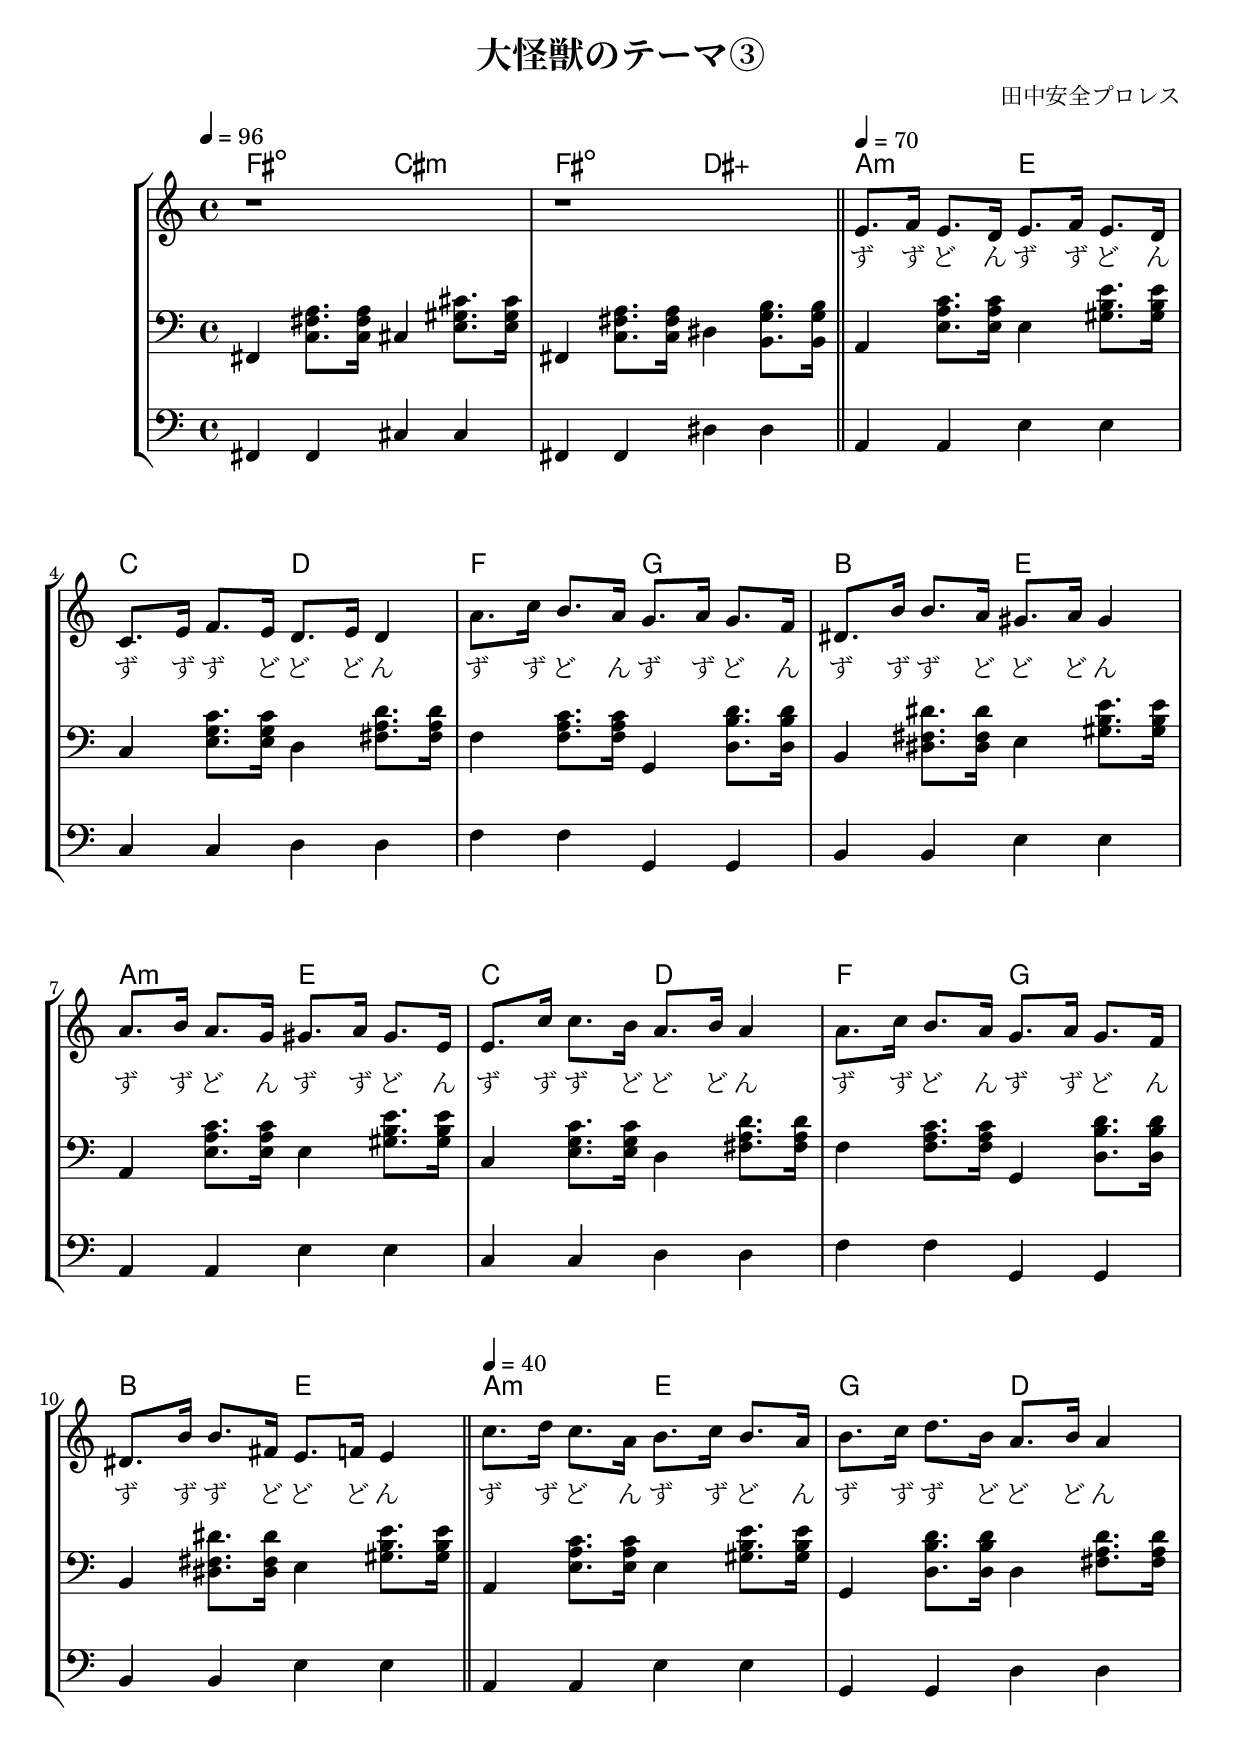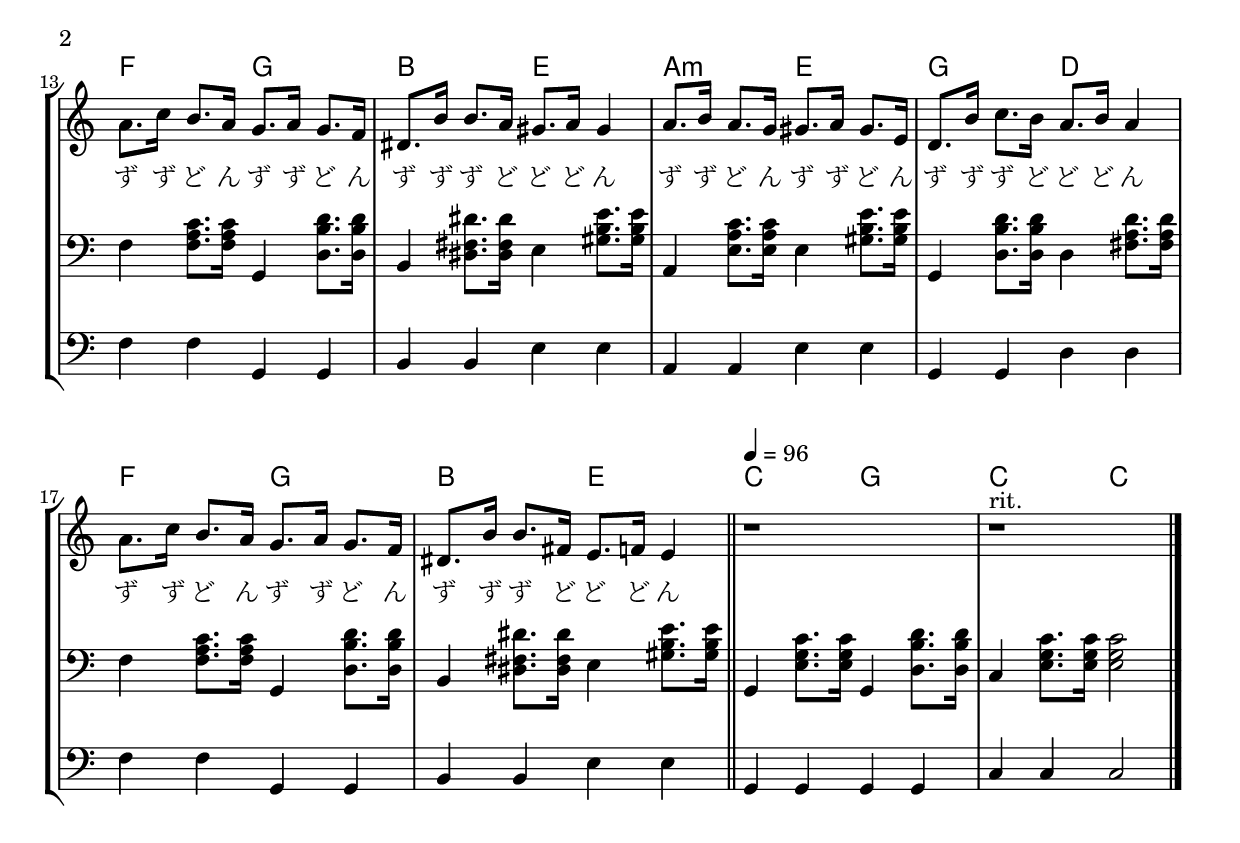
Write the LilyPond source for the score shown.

\version "2.12.1"

\header {
	title = \markup {大怪獣のテーマ③}
	composer = \markup \center-column {田中安全プロレス}
}

harmony = \chordmode {
	fis2:dim cis:m fis:dim dis:aug 

	a:m e c d f g b e a:m e c d f g b e 

	a:m e g d f g b e a:m e g d f g b e 

	c g c c 
}

melody = {
	\key c \major
	\tempo 4 = 96
	r1 | r1   
	\set Staff.midiInstrument = #"Choir Aahs"
		\tempo 4 = 70
 e'8.  f'16  e'8.  d'16  e'8.  f'16  e'8.  d'16 
	c'8.  e'16  f'8.  e'16  d'8.  e'16  d'4 
	a'8.  c''16  b'8.  a'16  g'8.  a'16  g'8.  f'16 
	dis'8.  b'16  b'8.  a'16  gis'8.  a'16  gis'4 
	a'8.  b'16  a'8.  g'16  gis'8.  a'16  gis'8.  e'16 
	e'8.  c''16  c''8.  b'16  a'8.  b'16  a'4 
	a'8.  c''16  b'8.  a'16  g'8.  a'16  g'8.  f'16 
	dis'8.  b'16  b'8.  fis'16  e'8.  f'16  e'4
	\set Staff.midiInstrument = #"Choir Aahs"
		\tempo 4 = 40
 c''8.  d''16  c''8.  a'16  b'8.  c''16  b'8.  a'16 
	b'8.  c''16  d''8.  b'16  a'8.  b'16  a'4 
	a'8.  c''16  b'8.  a'16  g'8.  a'16  g'8.  f'16 
	dis'8.  b'16  b'8.  a'16  gis'8.  a'16  gis'4 
	a'8.  b'16  a'8.  g'16  gis'8.  a'16  gis'8.  e'16 
	d'8.  b'16  c''8.  b'16  a'8.  b'16  a'4 
	a'8.  c''16  b'8.  a'16  g'8.  a'16  g'8.  f'16 
	dis'8.  b'16  b'8.  fis'16  e'8.  f'16  e'4
	\tempo 4 = 96
	r1 | r1^"rit." \bar "|."
}

words = \lyricmode {
	
	ず  ず  ど  ん  ず  ず  ど  ん  ず  ず  ず  ど  ど  ど  ん  ず  ず  ど  ん  ず  ず  ど  ん  ず  ず  ず  ど  ど  ど  ん  ず  ず  ど  ん  ず  ず  ど  ん  ず  ず  ず  ど  ど  ど  ん  ず  ず  ど  ん  ず  ず  ど  ん  ず  ず  ず  ど  ど  ど  ん  
	ず  ず  ど  ん  ず  ず  ど  ん  ず  ず  ず  ど  ど  ど  ん  ず  ず  ど  ん  ず  ず  ど  ん  ず  ず  ず  ど  ど  ど  ん  ず  ず  ど  ん  ず  ず  ど  ん  ず  ず  ず  ど  ど  ど  ん  ず  ず  ど  ん  ず  ず  ど  ん  ず  ず  ず  ど  ど  ど  ん  
	
}

tempochange = {
	\tempo 4 = 96
	r1 | r1 \bar "||"
	\tempo 4 = 70
	r1 | r1 | r1 | r1 | r1 | r1 | r1 | r1 \bar "||"
	\tempo 4 = 40
	r1 | r1 | r1 | r1 | r1 | r1 | r1 | r1 \bar "||"
	\tempo 4 = 96
	r1 | \tempo 4 = 72 r2 \tempo 4 = 64 r2 \bar "|."
}

mainacc = {
	\clef bass
	\set Staff.midiInstrument = #"String Ensemble 1"
	\key c \major
	\tempo 4 = 96
	fis,4 <c fis a>8. <c fis a>16
	cis4 <e gis cis'>8. <e gis cis'>16
	fis,4 <c fis a>8. <c fis a>16
	dis4 <b, g b>8. <b, g b>16
	\bar "||"

	\set Staff.midiInstrument = #"Violin"
	\tempo 4 = 70
	a,4 <e a c'>8. <e a c'>16
	e4 <gis b e'>8. <gis b e'>16
	c4 <e g c'>8. <e g c'>16
	d4 <fis a d'>8. <fis a d'>16
	f4 <f a c'>8. <f a c'>16
	g,4 <d b d'>8. <d b d'>16
	b,4 <dis fis dis'>8. <dis fis dis'>16
	e4 <gis b e'>8. <gis b e'>16
	a,4 <e a c'>8. <e a c'>16
	e4 <gis b e'>8. <gis b e'>16
	c4 <e g c'>8. <e g c'>16
	d4 <fis a d'>8. <fis a d'>16
	f4 <f a c'>8. <f a c'>16
	g,4 <d b d'>8. <d b d'>16
	b,4 <dis fis dis'>8. <dis fis dis'>16
	e4 <gis b e'>8. <gis b e'>16
	\bar "||"

	\set Staff.midiInstrument = #"Electric Grand"
	\tempo 4 = 40
	a,4 <e a c'>8. <e a c'>16
	e4 <gis b e'>8. <gis b e'>16
	g,4 <d b d'>8. <d b d'>16
	d4 <fis a d'>8. <fis a d'>16
	f4 <f a c'>8. <f a c'>16
	g,4 <d b d'>8. <d b d'>16
	b,4 <dis fis dis'>8. <dis fis dis'>16
	e4 <gis b e'>8. <gis b e'>16
	a,4 <e a c'>8. <e a c'>16
	e4 <gis b e'>8. <gis b e'>16
	g,4 <d b d'>8. <d b d'>16
	d4 <fis a d'>8. <fis a d'>16
	f4 <f a c'>8. <f a c'>16
	g,4 <d b d'>8. <d b d'>16
	b,4 <dis fis dis'>8. <dis fis dis'>16
	e4 <gis b e'>8. <gis b e'>16
	\bar "||"

	\set Staff.midiInstrument = #"Violin"
	\tempo 4 = 96
	g,4 <e g c'>8. <e g c'>16
	g,4 <d b d'>8. <d b d'>16
	c4 <e g c'>8. <e g c'>16
	<e g c'>2
	\bar "|."
}

subacc = {
	\clef bass
	\set Staff.midiInstrument = #"Choir Aahs"
	\key c \major
	\tempo 4 = 96
	fis,4 fis,4
	cis4 cis4
	fis,4 fis,4
	dis4 dis4
	\bar "||"

	\set Staff.midiInstrument = #"Voice Oohs"
	\tempo 4 = 70
	a,4 a,4
	e4 e4
	c4 c4
	d4 d4
	f4 f4
	g,4 g,4
	b,4 b,4
	e4 e4
	a,4 a,4
	e4 e4
	c4 c4
	d4 d4
	f4 f4
	g,4 g,4
	b,4 b,4
	e4 e4
	\bar "||"

	\set Staff.midiInstrument = #"Lead 1 (square)"
	\tempo 4 = 40
	a,4 a,4
	e4 e4
	g,4 g,4
	d4 d4
	f4 f4
	g,4 g,4
	b,4 b,4
	e4 e4
	a,4 a,4
	e4 e4
	g,4 g,4
	d4 d4
	f4 f4
	g,4 g,4
	b,4 b,4
	e4 e4
	\bar "||"

	\set Staff.midiInstrument = #"Acoustic grand"
	\tempo 4 = 96
	g,4 g,4
	g,4 g,4
	c4 c4
	c2
	\bar "|."
}

percA = {
	\drummode {
	r8 hh4 hh4 hh4 hh8  |r8 hh4 hh4 hh8 hh16 hh16 hh16 hh16  \bar "||"
	cymr4 cymr4 cymr4 cymr4  |cymr4 cymr8 cymr16 cymr16 cymr4 cymr4  |cymr4 cymr4 cymr4 cymr4  |cymr4 cymr2.  |cymr4 cymr4 cymr4 cymr4  |cymr4 cymr8 cymr16 cymr16 cymr4 cymr4  |cymr4 cymr4 cymr4 cymr4  |cymr4 cymr2.  \bar "||"
	r4 sn2 sn8. sn16  |r4 sn2 sn8. sn16  |r4 sn2 sn8. sn16  |r4 sn2 sn8. sn16  |r4 sn2 sn8. sn16  |r4 sn2 sn8. sn16  |r4 sn2 sn8. sn16  |r8 sn8 sn4 sn8 sn8 sn16 sn8 sn16  \bar "||"
	cymr4 cymr4 cymr4 cymr4  |cymr4 cymr8 cymr16 cymr16 cymr4 cymr4  \bar "|."
	}
}

percB = {
	\drummode {
	r8 sn4 sn4 sn4 sn8  |r8 sn4 sn4 sn8 sn16 sn16 sn16 sn16  \bar "||"
	r2 sn2  |r2 sn2  |r2 sn2  |r8 sn8 sn2.  |r2 sn2  |r2 sn2  |r2 sn2  |r8 sn8 sn2.  \bar "||"
	r4. r16 tommh8 tommh4. r16  |r1  |r4. r16 tommh8 tommh4. r16  |r1  |r4. r16 tommh8 tommh4. r16  |r1  |r4. r16 tommh8 tommh4. r16  |r1  \bar "||"
	r2 sn2  |r2 sn2  \bar "|."
	}
}

percC = {
	\drummode {
	bd16 bd4. r16 bd16 bd8. bd4  |r1  \bar "||"
	bd2. r8 bd8  |bd2. r8 bd8  |bd2. r8 bd8  |bd4. bd8 bd4. bd8  |bd2. r8 bd8  |bd2. r8 bd8  |bd2. r8 bd8  |bd2 r8 bd4.  \bar "||"
	r8 toml8 toml8 toml8 toml8 toml8 toml8 toml8  |toml8 toml8 toml8 toml8 toml8 toml8 toml8 toml8  |toml8 toml8 toml8 toml8 toml8 toml8 toml8 toml8  |toml8 toml8 toml8 toml8 toml8 toml8 toml8 toml8  |r8 toml8 toml8 toml8 toml8 toml8 toml8 toml8  |toml8 toml8 toml8 toml8 toml8 toml8 toml8 toml8  |toml8 toml8 toml8 toml8 toml8 toml8 toml8 toml8  |toml8 toml8 toml8 toml8 toml8 toml8 toml8 toml8  \bar "||"
	bd2. r8 bd8  |bd2 r8 bd4.  \bar "|."
	}
}

percD = {
	\drummode {
	r2 r16 cymc16 cymc4.  |r4 cymc16 cymc2 cymc8.  \bar "||"
	r1 |r1 |r1 |r2 r8 tommh8 tommh4  |r1 |r1 |r1 |r8. tommh8. tommh2 r8  \bar "||"
	r1  |r4. r16 tomfh8 tomfh4. r16  |r1  |r4. r16 tomfh8 tomfh4. r16  |r1  |r4. r16 tomfh8 tomfh4. r16  |r1  |r4. r16 tomfh2 r16  \bar "||"
	r1 |r8. tommh8. tommh2 r8  \bar "|."
	}
}

percE = {
	\drummode {
	r1  |tomfh16 tomfh2. r8.  \bar "||"
	r1 |r1 |r1 |r2. r8 toml8  |r1 |r1 |r1 |r2. toml8 toml8  \bar "||"
	bd4. r16 bd8. bd4.  |bd8. bd4. r16 bd4 bd8  |bd8. bd4 bd8. bd4.  |bd8. bd4. r16 bd4 bd8  |bd4. r16 bd8. bd4.  |bd8. bd4. r16 bd4 bd8  |bd8. bd4 bd8. bd4.  |bd4. bd8 bd4 r16 bd8.  \bar "||"
	r1 |r2. toml8 toml8  \bar "|."
	}
}

percF = {
	\drummode {
	r2 r8 rb4 rb8  |r1  \bar "||"
	r1 |r1 |r1 |r1 |r1 |r1 |r1 |hho1  \bar "||"
	cymc1  |r1 |r1 |r1 |cymc1  |r1 |r1 |r1 \bar "||"
	r1 |hho1  \bar "|."
	}
}

percG = {
	\drummode {
	r4. hc16 hc2 r16  |r4 r16 hc8. hc16 hc4. r16  \bar "||"
	r1 | r1 | r1 | r1 | r1 | r1 | r1 | r1 \bar "||"
	r1 | r1 | r1 | r1 | r1 | r1 | r1 | r1 \bar "||"
	r1 | r1 \bar "|."
	}
}

percH = {
	\drummode {
	r8. cymr16 cymr2 r16 cymr8.  |r16 cymr4 r16 cymr4 r16 cymr8 cymr8.  \bar "||"
	r1 | r1 | r1 | r1 | r1 | r1 | r1 | r1 \bar "||"
	r1 | r1 | r1 | r1 | r1 | r1 | r1 | r1 \bar "||"
	r1 | r1 \bar "|."
	}
}

\score {
	<<
		\new StaffGroup <<
			\new ChordNames {\harmony}
			\new Voice = "melody" {\melody}
			\new Lyrics \lyricsto "melody" \words
			\new Staff = "mainacc" {\mainacc}
			\new Staff = "subacc" {\subacc}
		>>
	>>
	\layout { }
}
